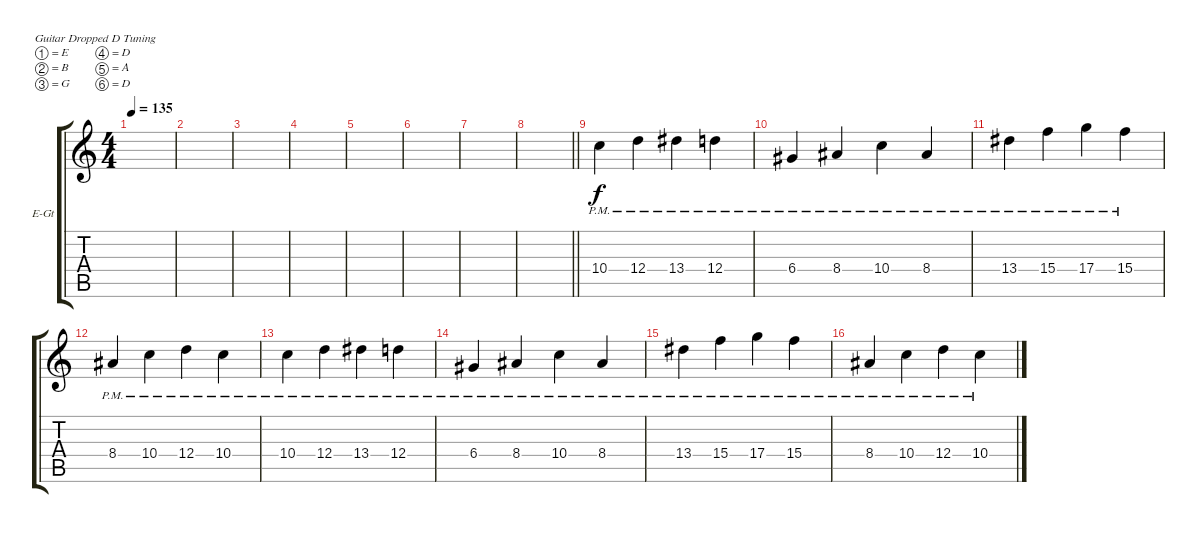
\defaultSystemsLayout 4
\bracketExtendMode groupsimilarinstruments
\firstSystemTrackNameOrientation horizontal
\otherSystemsTrackNameOrientation horizontal
\track ("Electric Guitar" "E-Gt") {instrument distortionguitar}
\staff {score tabs}
\tuning (E4 B3 G3 D3 A2 D2)
\ts (4 4)
\tempo 135
\clef g2
\ks c
|
|
|
|
|
|
|
\barLineRight lightlight
|
10.4{pm}.4 12.4{pm}.4 13.4{pm}.4 12.4{pm}.4 |
6.4{pm}.4 8.4{pm}.4 10.4{pm}.4 8.4{pm}.4 |
13.4{pm}.4 15.4{pm}.4 17.4{pm}.4 15.4{pm}.4 |
8.4{pm}.4 10.4{pm}.4 12.4{pm}.4 10.4{pm}.4 |
10.4{pm}.4 12.4{pm}.4 13.4{pm}.4 12.4{pm}.4 |
6.4{pm}.4 8.4{pm}.4 10.4{pm}.4 8.4{pm}.4 |
13.4{pm}.4 15.4{pm}.4 17.4{pm}.4 15.4{pm}.4 |
8.4{pm}.4 10.4{pm}.4 12.4{pm}.4 10.4{pm}.4
